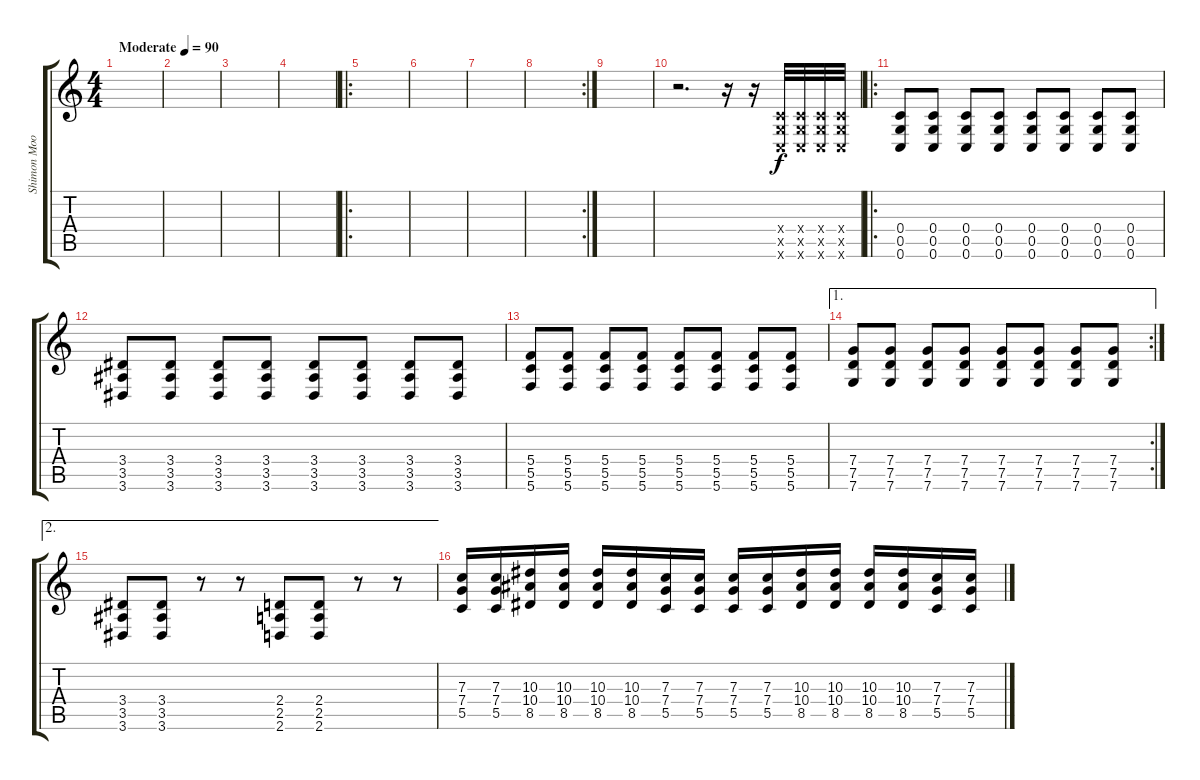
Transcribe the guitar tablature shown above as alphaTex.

\track ("Shimon Moore" "Shimon Moo") {instrument distortionguitar}
\staff {score tabs}
\tuning (D4 A3 F3 C3 G2 C2) {hide}
\ts (4 4)
\tempo (90 "Moderate")
\clef g2
\ks c
|
|
|
|
\ro
|
|
|
\rc 2
|
|
r.2{d} r.16 r.16 (0.4{x} 0.5{x} 0.6{x}).32 (0.4{x} 0.5{x} 0.6{x}).32 (0.4{x} 0.5{x} 0.6{x}).32 (0.4{x} 0.5{x} 0.6{x}).32 |
\ro
(0.4 0.5 0.6).8 (0.4 0.5 0.6).8 (0.4 0.5 0.6).8 (0.4 0.5 0.6).8 (0.4 0.5 0.6).8 (0.4 0.5 0.6).8 (0.4 0.5 0.6).8 (0.4 0.5 0.6).8 |
(3.4 3.5 3.6).8 (3.4 3.5 3.6).8 (3.4 3.5 3.6).8 (3.4 3.5 3.6).8 (3.4 3.5 3.6).8 (3.4 3.5 3.6).8 (3.4 3.5 3.6).8 (3.4 3.5 3.6).8 |
(5.4 5.5 5.6).8 (5.4 5.5 5.6).8 (5.4 5.5 5.6).8 (5.4 5.5 5.6).8 (5.4 5.5 5.6).8 (5.4 5.5 5.6).8 (5.4 5.5 5.6).8 (5.4 5.5 5.6).8 |
\ae 1
\rc 2
(7.4 7.5 7.6).8 (7.4 7.5 7.6).8 (7.4 7.5 7.6).8 (7.4 7.5 7.6).8 (7.4 7.5 7.6).8 (7.4 7.5 7.6).8 (7.4 7.5 7.6).8 (7.4 7.5 7.6).8 |
\ae 2
(3.4 3.5 3.6).8 (3.4 3.5 3.6).8 r.8 r.8 (2.4 2.5 2.6).8 (2.4 2.5 2.6).8 r.8 r.8 |
(7.3 7.4 5.5).16 (7.3 7.4 5.5).16 (10.3 10.4 8.5).16 (10.3 10.4 8.5).16 (10.3 10.4 8.5).16 (10.3 10.4 8.5).16 (7.3 7.4 5.5).16 (7.3 7.4 5.5).16 (7.3 7.4 5.5).16 (7.3 7.4 5.5).16 (10.3 10.4 8.5).16 (10.3 10.4 8.5).16 (10.3 10.4 8.5).16 (10.3 10.4 8.5).16 (7.3 7.4 5.5).16 (7.3 7.4 5.5).16
